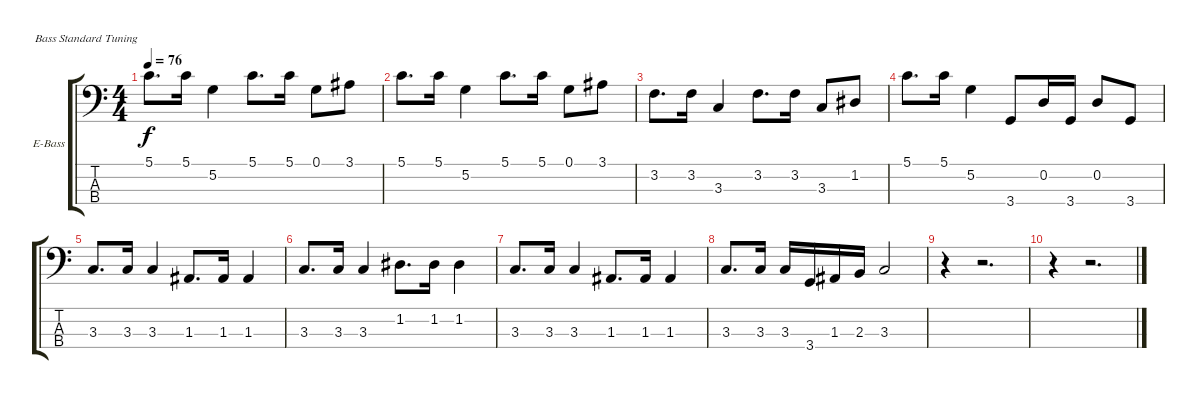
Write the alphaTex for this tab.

\bracketExtendMode groupsimilarinstruments
\firstSystemTrackNameOrientation horizontal
\otherSystemsTrackNameOrientation horizontal
\track ("Äîðîæêà 3" "E-Bass") {mute instrument electricbassfinger}
\staff {score tabs}
\tuning (G2 D2 A1 E1)
\ts (4 4)
\tempo 76
\clef f4
\ks c
5.1.8{d dy f} 5.1.16 5.2.4 5.1.8{d} 5.1.16 0.1.8 3.1.8 |
5.1.8{d} 5.1.16 5.2.4 5.1.8{d} 5.1.16 0.1.8 3.1.8 |
3.2.8{d} 3.2.16 3.3.4 3.2.8{d} 3.2.16 3.3.8 1.2.8 |
5.1.8{d} 5.1.16 5.2.4 3.4.8 0.2.16 3.4.16 0.2.8 3.4.8 |
3.3.8{d} 3.3.16 3.3.4 1.3.8{d} 1.3.16 1.3.4 |
3.3.8{d} 3.3.16 3.3.4 1.2.8{d} 1.2.16 1.2.4 |
3.3.8{d} 3.3.16 3.3.4 1.3.8{d} 1.3.16 1.3.4 |
3.3.8{d} 3.3.16 3.3.16 3.4.16 1.3.16 2.3.16 3.3.2 |
r.4 r.2{d} |
r.4 r.2{d}
